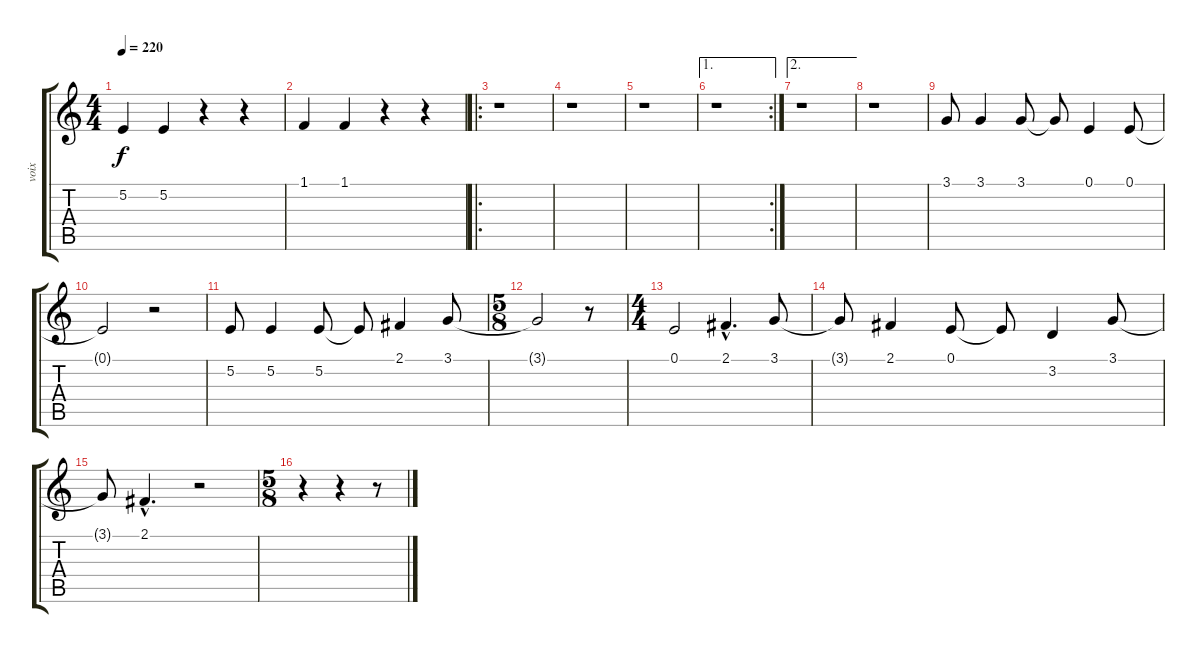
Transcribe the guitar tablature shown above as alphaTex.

\track ("voix" "voix") {instrument tangoaccordion}
\staff {score tabs}
\tuning (E4 B3 G3 D3 A2 E2) {hide}
\ts (4 4)
\tempo 220
\clef g2
\ks c
5.2.4{dy f} 5.2.4 r.4 r.4 |
1.1.4 1.1.4 r.4 r.4 |
\ro
r.1 |
r.1 |
r.1 |
\ae 1
\rc 2
r.1 |
\ae 2
r.1 |
r.1 |
3.1.8 3.1.4 3.1.8 3.1{t}.8 0.1.4 0.1.8 |
0.1{t}.2 r.2 |
5.2.8 5.2.4 5.2.8 5.2{t}.8 2.1.4 3.1.8 |
\ts (5 8)
3.1{t}.2 r.8 |
\ts (4 4)
0.1.2 2.1{hac}.4{d} 3.1.8 |
3.1{t}.8 2.1.4 0.1.8 0.1{t}.8 3.2.4 3.1.8 |
3.1{t}.8 2.1{hac}.4{d} r.2 |
\ts (5 8)
r.4 r.4 r.8
